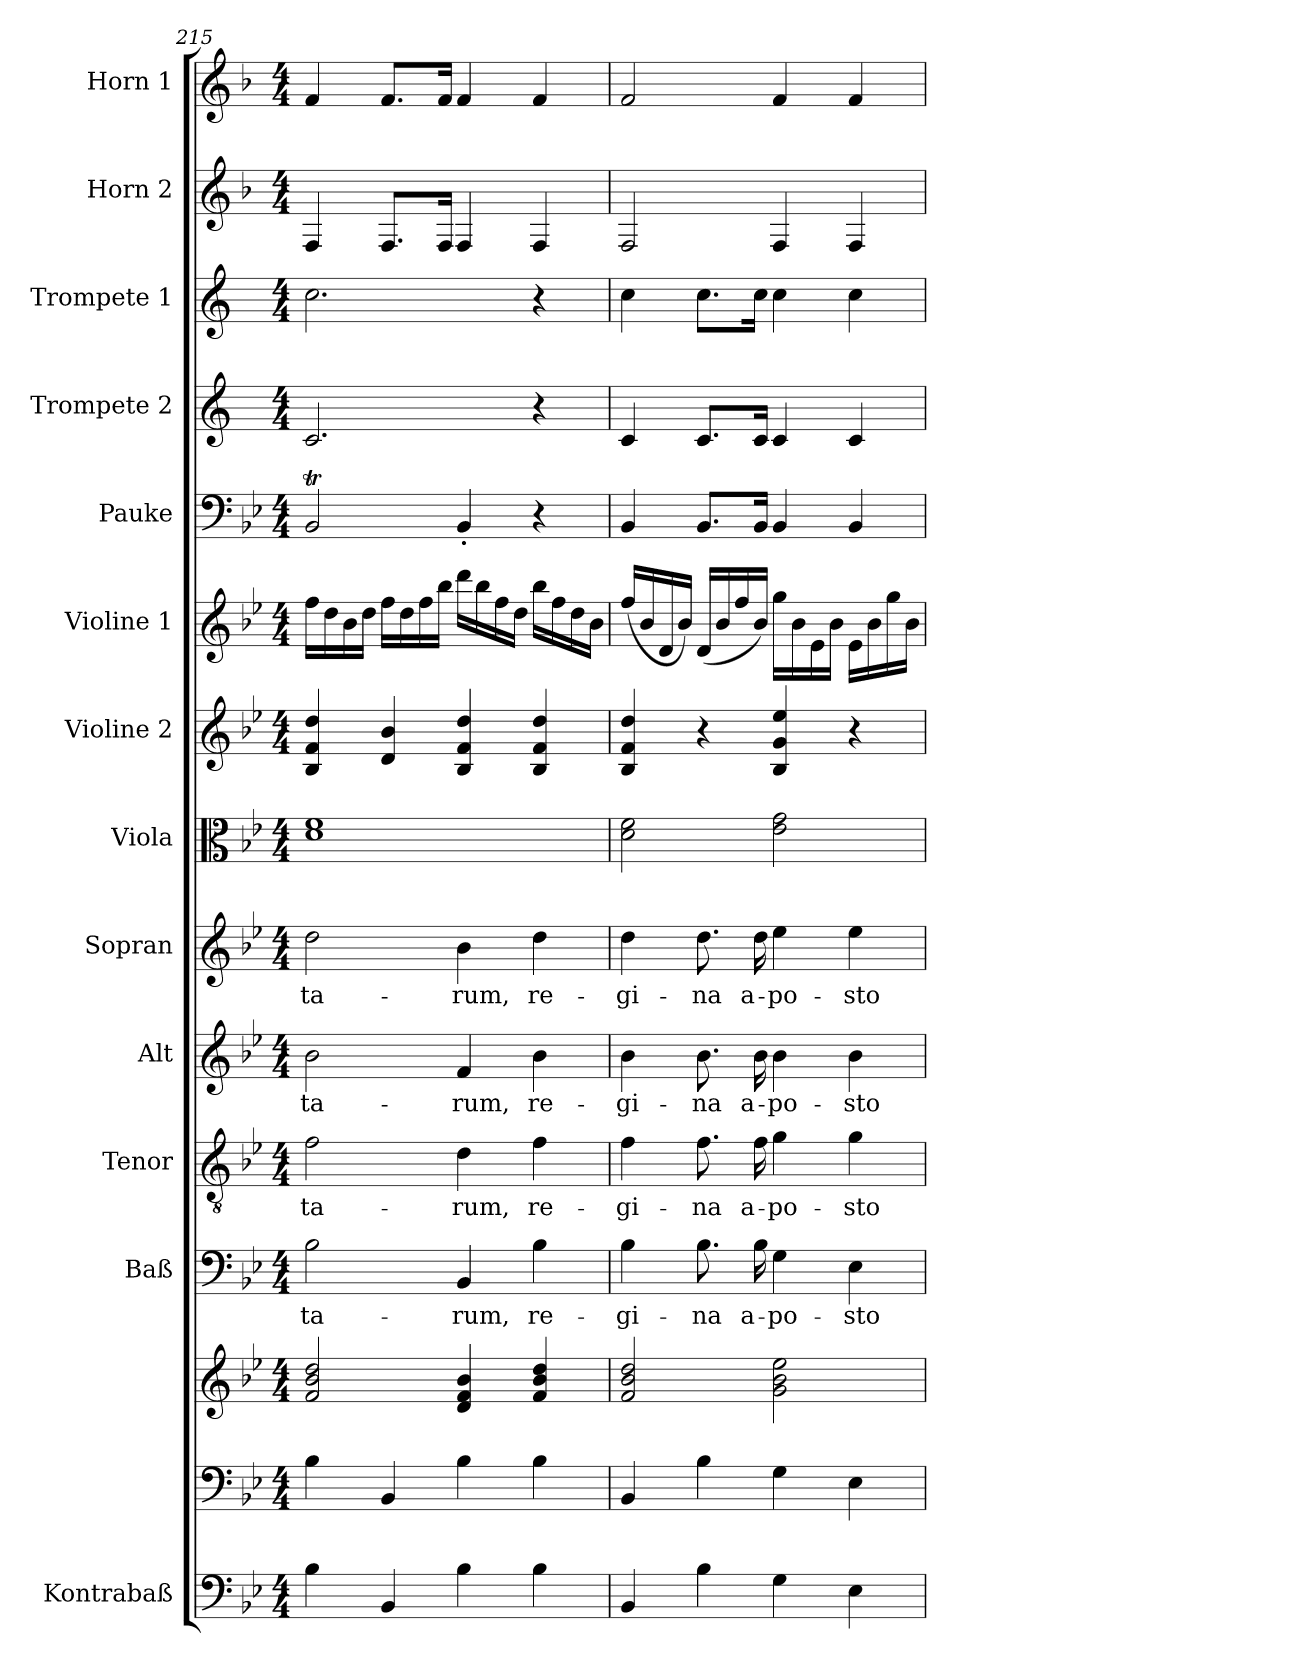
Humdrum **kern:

**kern	**kern	**kern	**kern	**text	**kern	**text	**kern	**text	**kern	**text	**kern	**kern	**kern	**kern	**kern	**kern	**kern	**kern
*part14	*part13	*part13	*part12	*part12	*part11	*part11	*part10	*part10	*part9	*part9	*part8	*part7	*part6	*part5	*part4	*part3	*part2	*part1
*staff15	*staff14	*staff13	*staff12	*staff12	*staff11	*staff11	*staff10	*staff10	*staff9	*staff9	*staff8	*staff7	*staff6	*staff5	*staff4	*staff3	*staff2	*staff1
*I"Kontrabaß	*	*	*I"Baß	*	*I"Tenor	*	*I"Alt	*	*I"Sopran	*	*I"Viola	*I"Violine 2	*I"Violine 1	*I"Pauke	*I"Trompete 2	*I"Trompete 1	*I"Horn 2	*I"Horn 1
*I'Kb.	*	*	*	*	*	*	*	*	*	*	*I'Vla.	*I'Vl. 2	*I'Vl. 1	*	*I'Tr. 2	*I'Tr. 1	*I'Hr. 2	*I'Hr. 1
*clefF4	*clefF4	*clefG2	*clefF4	*	*clefGv2	*	*clefG2	*	*clefG2	*	*clefC3	*clefG2	*clefG2	*clefF4	*clefG2	*clefG2	*clefG2	*clefG2
*ITrd7c12	*	*	*	*	*	*	*	*	*	*	*	*	*	*	*ITrd1c2	*ITrd1c2	*ITrd4c7	*ITrd4c7
*k[b-e-]	*k[b-e-]	*k[b-e-]	*k[b-e-]	*	*k[b-e-]	*	*k[b-e-]	*	*k[b-e-]	*	*k[b-e-]	*k[b-e-]	*k[b-e-]	*k[b-e-]	*k[b-e-]	*k[b-e-]	*k[b-e-]	*k[b-e-]
*B-:	*B-:	*B-:	*B-:	*	*B-:	*	*B-:	*	*B-:	*	*B-:	*B-:	*B-:	*B-:	*B-:	*B-:	*B-:	*B-:
*M4/4	*M4/4	*M4/4	*M4/4	*	*M4/4	*	*M4/4	*	*M4/4	*	*M4/4	*M4/4	*M4/4	*M4/4	*M4/4	*M4/4	*M4/4	*M4/4
=215	=215	=215	=215	=215	=215	=215	=215	=215	=215	=215	=215	=215	=215	=215	=215	=215	=215	=215
!	!	!	!	!LO:LY:b	!	!LO:LY:b	!	!LO:LY:b	!	!LO:LY:b	!	!	!	!	!	!	!	!
4BB-\	4B-\	2f/ 2b-/ 2dd/	2B-\	-ta-	2f\	-ta-	2b-\	-ta-	2dd\	-ta-	1d 1f	4B-/ 4f/ 4dd/	16ff\LL	2BB-T/	2.B-/	2.b-\	4BB-/	4B-/
.	.	.	.	.	.	.	.	.	.	.	.	.	16dd\	.	.	.	.	.
.	.	.	.	.	.	.	.	.	.	.	.	.	16b-\	.	.	.	.	.
.	.	.	.	.	.	.	.	.	.	.	.	.	16dd\JJ	.	.	.	.	.
4BBB-/	4BB-/	.	.	.	.	.	.	.	.	.	.	4d/ 4b-/	16ff\LL	.	.	.	8.BB-/L	8.B-/L
.	.	.	.	.	.	.	.	.	.	.	.	.	16dd\	.	.	.	.	.
.	.	.	.	.	.	.	.	.	.	.	.	.	16ff\	.	.	.	.	.
.	.	.	.	.	.	.	.	.	.	.	.	.	16bb-\JJ	.	.	.	16BB-/Jk	16B-/Jk
!	!	!	!	!LO:LY:b	!	!LO:LY:b	!	!LO:LY:b	!	!LO:LY:b	!	!	!	!	!	!	!	!
4BB-\	4B-\	4d/ 4f/ 4b-/	4BB-/	-rum,	4d\	-rum,	4f/	-rum,	4b-\	-rum,	.	4B-/ 4f/ 4dd/	16ddd\LL	4BB-TTT'</	.	.	4BB-/	4B-/
.	.	.	.	.	.	.	.	.	.	.	.	.	16bb-\	.	.	.	.	.
.	.	.	.	.	.	.	.	.	.	.	.	.	16ff\	.	.	.	.	.
.	.	.	.	.	.	.	.	.	.	.	.	.	16dd\JJ	.	.	.	.	.
!	!	!	!	!LO:LY:b	!	!LO:LY:b	!	!LO:LY:b	!	!LO:LY:b	!	!	!	!	!	!	!	!
4BB-\	4B-\	4f/ 4b-/ 4dd/	4B-\	re-	4f\	re-	4b-\	re-	4dd\	re-	.	4B-/ 4f/ 4dd/	16bb-\LL	4r	4r	4r	4BB-/	4B-/
.	.	.	.	.	.	.	.	.	.	.	.	.	16ff\	.	.	.	.	.
.	.	.	.	.	.	.	.	.	.	.	.	.	16dd\	.	.	.	.	.
.	.	.	.	.	.	.	.	.	.	.	.	.	16b-\JJ	.	.	.	.	.
=216	=216	=216	=216	=216	=216	=216	=216	=216	=216	=216	=216	=216	=216	=216	=216	=216	=216	=216
!	!	!	!	!LO:LY:b	!	!LO:LY:b	!	!LO:LY:b	!	!LO:LY:b	!	!	!	!	!	!	!	!
4BBB-/	4BB-/	2f/ 2b-/ 2dd/	4B-\	-gi-	4f\	-gi-	4b-\	-gi-	4dd\	-gi-	2d\ 2f\	4B-/ 4f/ 4dd/	(<16ff/LL	4BB-/	4B-/	4b-\	2BB-/	2B-/
.	.	.	.	.	.	.	.	.	.	.	.	.	16b-/	.	.	.	.	.
.	.	.	.	.	.	.	.	.	.	.	.	.	16d/	.	.	.	.	.
.	.	.	.	.	.	.	.	.	.	.	.	.	16b-/JJ)	.	.	.	.	.
!	!	!	!	!LO:LY:b	!	!LO:LY:b	!	!LO:LY:b	!	!LO:LY:b	!	!	!	!	!	!	!	!
4BB-\	4B-\	.	8.B-\	-na	8.f\	-na	8.b-\	-na	8.dd\	-na	.	4r	(<16d/LL	8.BB-/L	8.B-/L	8.b-\L	.	.
.	.	.	.	.	.	.	.	.	.	.	.	.	16b-/	.	.	.	.	.
.	.	.	.	.	.	.	.	.	.	.	.	.	16ff/	.	.	.	.	.
!	!	!	!	!LO:LY:b	!	!LO:LY:b	!	!LO:LY:b	!	!LO:LY:b	!	!	!	!	!	!	!	!
.	.	.	16B-\	a-	16f\	a-	16b-\	a-	16dd\	a-	.	.	16b-/JJ)	16BB-/Jk	16B-/Jk	16b-\Jk	.	.
!	!	!	!	!LO:LY:b	!	!LO:LY:b	!	!LO:LY:b	!	!LO:LY:b	!	!	!	!	!	!	!	!
4GG\	4G\	2g\ 2b-\ 2ee-\	4G\	-po-	4g\	-po-	4b-\	-po-	4ee-\	-po-	2e-\ 2g\	4B-/ 4g/ 4ee-/	16gg\LL	4BB-/	4B-/	4b-\	4BB-/	4B-/
.	.	.	.	.	.	.	.	.	.	.	.	.	16b-\	.	.	.	.	.
.	.	.	.	.	.	.	.	.	.	.	.	.	16e-\	.	.	.	.	.
.	.	.	.	.	.	.	.	.	.	.	.	.	16b-\JJ	.	.	.	.	.
!	!	!	!	!LO:LY:b	!	!LO:LY:b	!	!LO:LY:b	!	!LO:LY:b	!	!	!	!	!	!	!	!
4EE-\	4E-\	.	4E-\	-sto-	4g\	-sto-	4b-\	-sto-	4ee-\	-sto-	.	4r	16e-\LL	4BB-/	4B-/	4b-\	4BB-/	4B-/
.	.	.	.	.	.	.	.	.	.	.	.	.	16b-\	.	.	.	.	.
.	.	.	.	.	.	.	.	.	.	.	.	.	16gg\	.	.	.	.	.
.	.	.	.	.	.	.	.	.	.	.	.	.	16b-\JJ	.	.	.	.	.
=	=	=	=	=	=	=	=	=	=	=	=	=	=	=	=	=	=	=
*-	*-	*-	*-	*-	*-	*-	*-	*-	*-	*-	*-	*-	*-	*-	*-	*-	*-	*-
